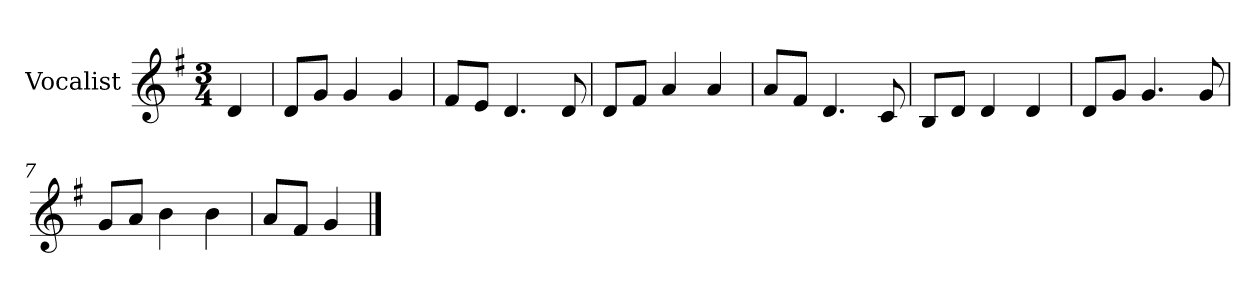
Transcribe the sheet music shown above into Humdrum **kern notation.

**kern
*part1
*staff1
*I"Vocalist
*k[f#]
*G:
*M3/4
=
4d
=1
8dL
8gJ
4g
4g
=2
8f#L
8eJ
4.d
8d
=3
8dL
8f#J
4a
4a
=4
8aL
8f#J
4.d
8c
=5
8BL
8dJ
4d
4d
=6
8dL
8gJ
4.g
8g
=7
8gL
8aJ
4b
4b
=8
8aL
8f#J
4g
==
*-
